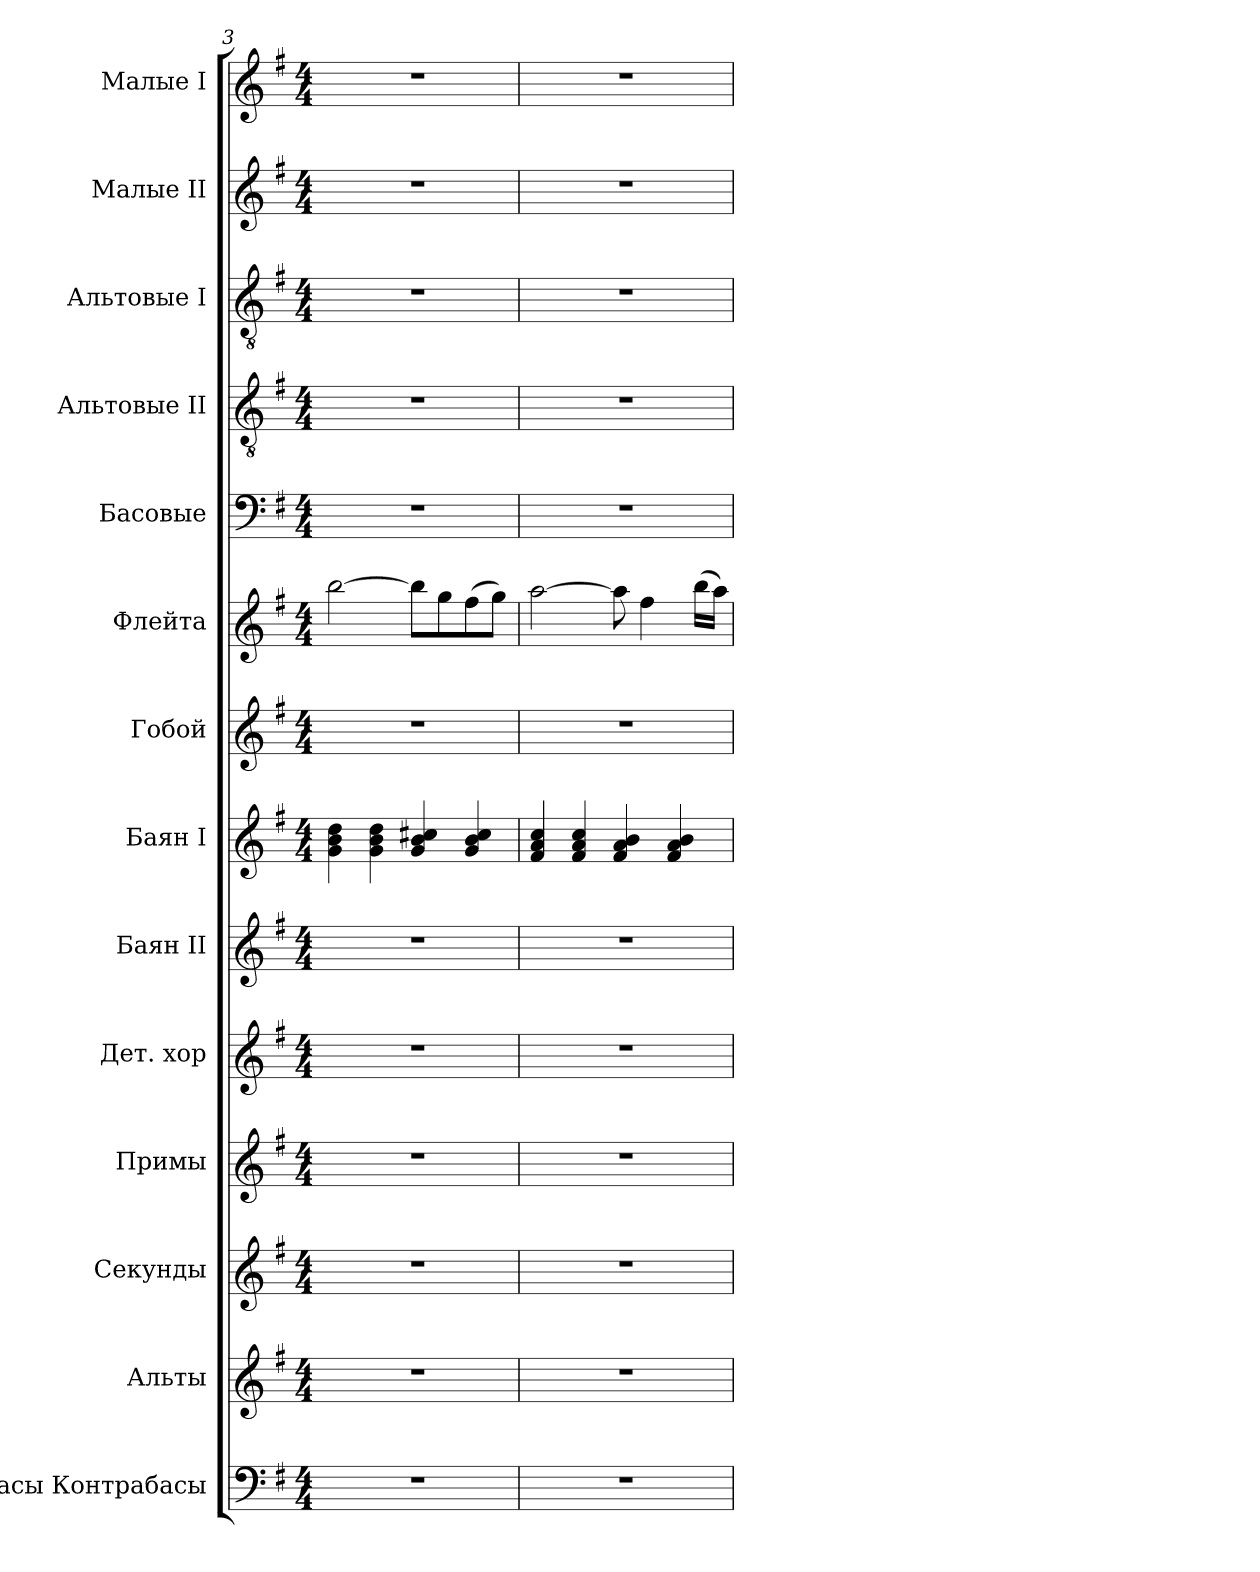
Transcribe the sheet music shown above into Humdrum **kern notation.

**kern	**kern	**kern	**kern	**kern	**kern	**kern	**kern	**kern	**kern	**kern	**kern	**kern	**kern
*part14	*part13	*part12	*part11	*part10	*part9	*part8	*part7	*part6	*part5	*part4	*part3	*part2	*part1
*staff14	*staff13	*staff12	*staff11	*staff10	*staff9	*staff8	*staff7	*staff6	*staff5	*staff4	*staff3	*staff2	*staff1
*I"Басы Контрабасы	*I"Альты	*I"Секунды	*I"Примы	*I"Дет. хор	*I"Баян II	*I"Баян I	*I"Гобой	*I"Флейта	*I"Басовые	*I"Альтовые II	*I"Альтовые I	*I"Малые II	*I"Малые I
*clefF4	*clefG2	*clefG2	*clefG2	*clefG2	*clefG2	*clefG2	*clefG2	*clefG2	*clefF4	*clefGv2	*clefGv2	*clefG2	*clefG2
*ITrd7c12	*ITrd7c12	*	*	*	*	*	*	*	*	*	*	*	*
*k[f#]	*k[f#]	*k[f#]	*k[f#]	*k[f#]	*k[f#]	*k[f#]	*k[f#]	*k[f#]	*k[f#]	*k[f#]	*k[f#]	*k[f#]	*k[f#]
*G:	*G:	*G:	*G:	*G:	*G:	*G:	*G:	*G:	*G:	*G:	*G:	*G:	*G:
*M4/4	*M4/4	*M4/4	*M4/4	*M4/4	*M4/4	*M4/4	*M4/4	*M4/4	*M4/4	*M4/4	*M4/4	*M4/4	*M4/4
=3	=3	=3	=3	=3	=3	=3	=3	=3	=3	=3	=3	=3	=3
1r	1r	1r	1r	1r	1r	4g\ 4b\ 4dd\	1r	[2bb\	1r	1r	1r	1r	1r
.	.	.	.	.	.	4g\ 4b\ 4dd\	.	.	.	.	.	.	.
.	.	.	.	.	.	4g/ 4b/ 4cc#X/	.	8bb\L]	.	.	.	.	.
.	.	.	.	.	.	.	.	8gg\	.	.	.	.	.
.	.	.	.	.	.	4g/ 4b/ 4cc#/	.	(>8ff#\	.	.	.	.	.
.	.	.	.	.	.	.	.	8gg\J)	.	.	.	.	.
=4	=4	=4	=4	=4	=4	=4	=4	=4	=4	=4	=4	=4	=4
1r	1r	1r	1r	1r	1r	4f#/ 4a/ 4cc/	1r	[2aa\	1r	1r	1r	1r	1r
.	.	.	.	.	.	4f#/ 4a/ 4cc/	.	.	.	.	.	.	.
.	.	.	.	.	.	4f#/ 4a/ 4b/	.	8aa\]	.	.	.	.	.
.	.	.	.	.	.	.	.	4ff#\	.	.	.	.	.
.	.	.	.	.	.	4f#/ 4a/ 4b/	.	.	.	.	.	.	.
.	.	.	.	.	.	.	.	(>16bb\LL	.	.	.	.	.
.	.	.	.	.	.	.	.	16aa\JJ)	.	.	.	.	.
=	=	=	=	=	=	=	=	=	=	=	=	=	=
*-	*-	*-	*-	*-	*-	*-	*-	*-	*-	*-	*-	*-	*-
